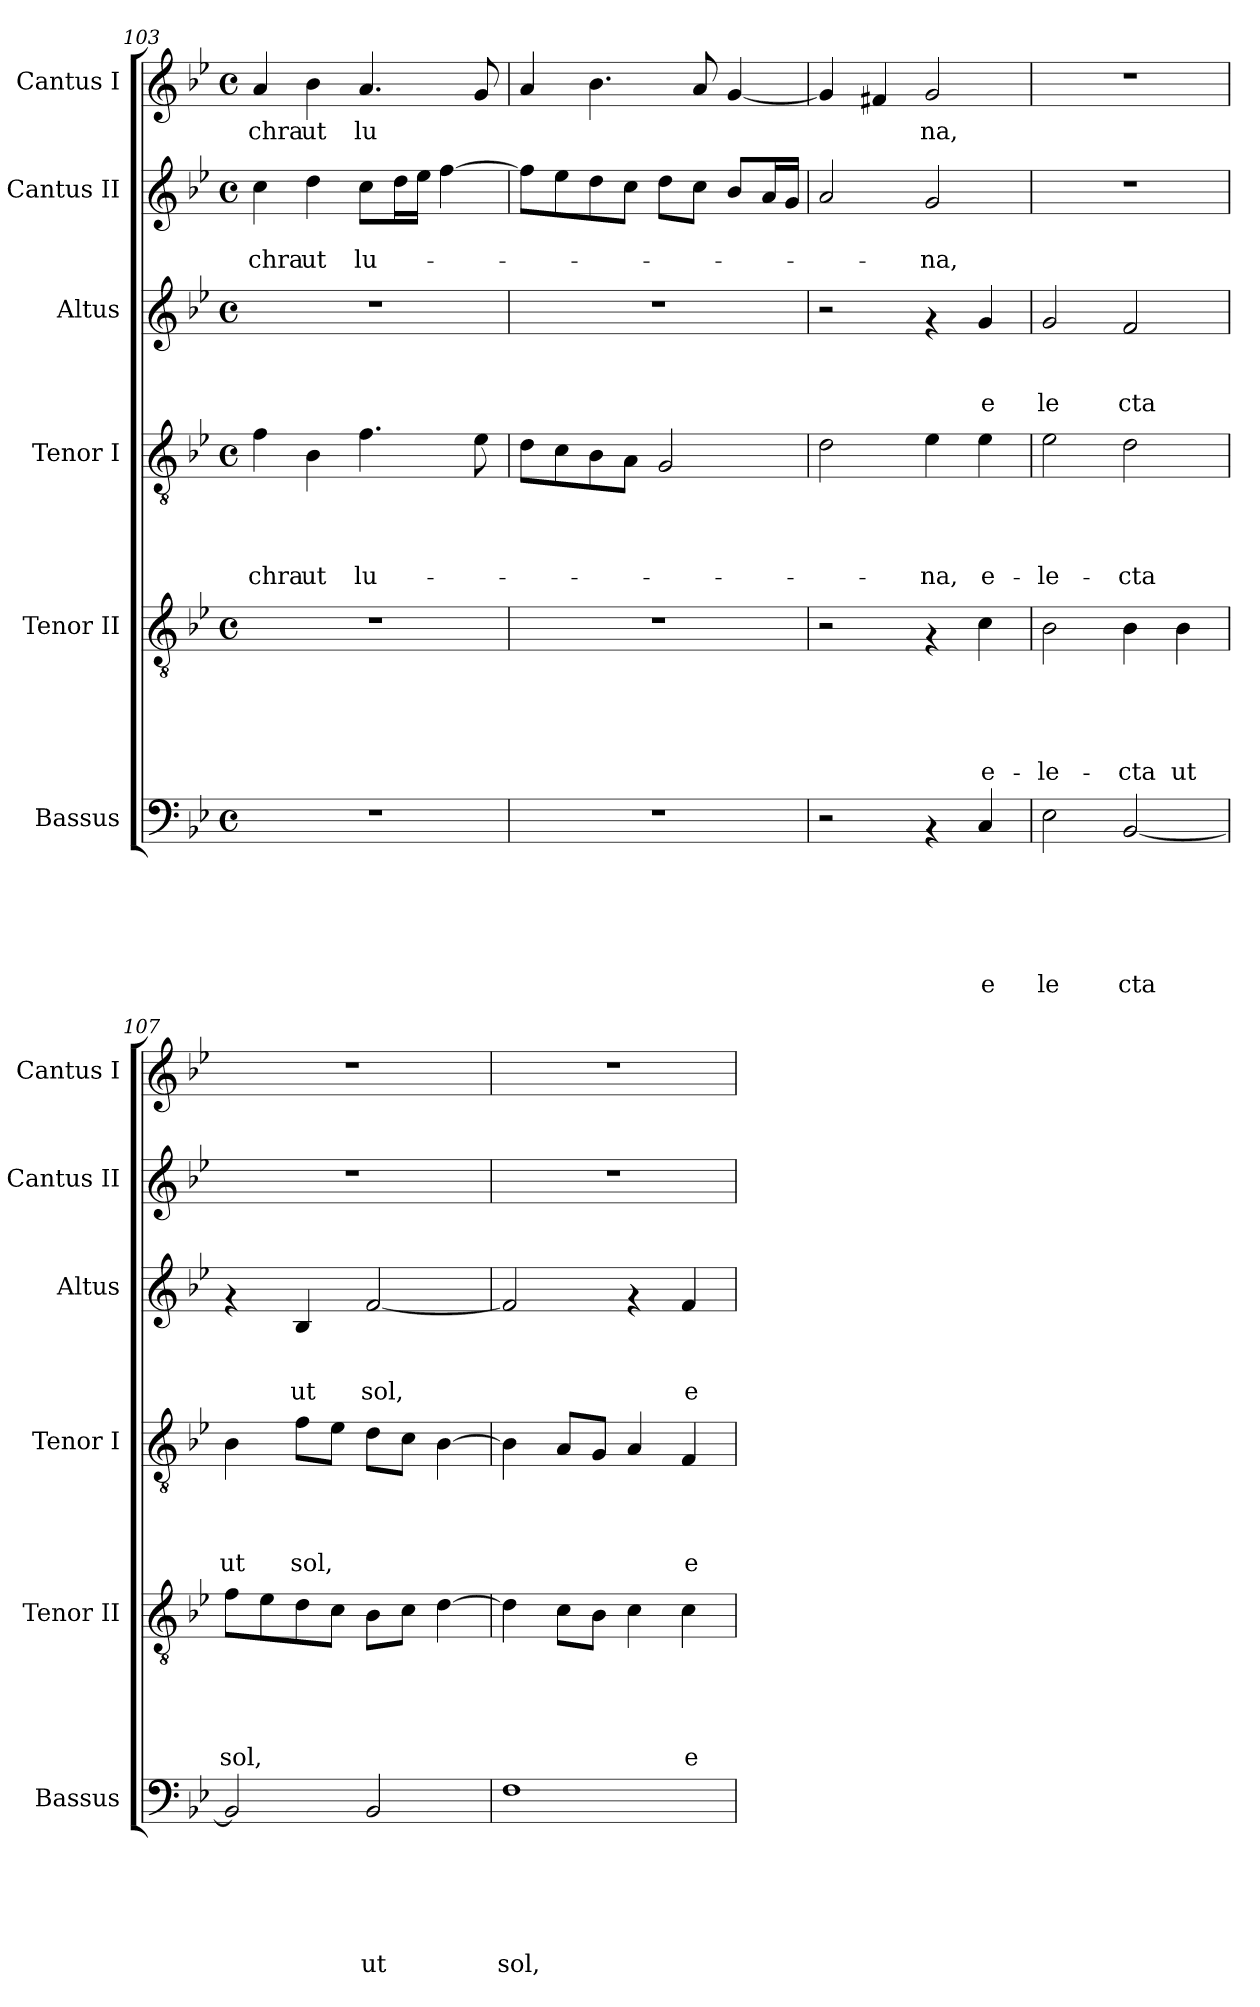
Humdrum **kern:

**kern	**text	**text	**text	**text	**text	**text	**kern	**text	**text	**text	**text	**text	**kern	**text	**text	**text	**text	**kern	**text	**text	**text	**kern	**text	**text	**kern	**text
*part6	*part6	*part6	*part6	*part6	*part6	*part6	*part5	*part5	*part5	*part5	*part5	*part5	*part4	*part4	*part4	*part4	*part4	*part3	*part3	*part3	*part3	*part2	*part2	*part2	*part1	*part1
*staff6	*staff6	*staff6	*staff6	*staff6	*staff6	*staff6	*staff5	*staff5	*staff5	*staff5	*staff5	*staff5	*staff4	*staff4	*staff4	*staff4	*staff4	*staff3	*staff3	*staff3	*staff3	*staff2	*staff2	*staff2	*staff1	*staff1
*I"Bassus	*	*	*	*	*	*	*I"Tenor II	*	*	*	*	*	*I"Tenor I	*	*	*	*	*I"Altus	*	*	*	*I"Cantus II	*	*	*I"Cantus I	*
*I'Bassus	*	*	*	*	*	*	*I'Tenor II	*	*	*	*	*	*I'Tenor I	*	*	*	*	*I'Altus	*	*	*	*I'Cantus II	*	*	*I'Cantus I	*
!!LO:PB:g=z
*clefF4	*	*	*	*	*	*	*clefGv2	*	*	*	*	*	*clefGv2	*	*	*	*	*clefG2	*	*	*	*clefG2	*	*	*clefG2	*
*k[b-e-]	*	*	*	*	*	*	*k[b-e-]	*	*	*	*	*	*k[b-e-]	*	*	*	*	*k[b-e-]	*	*	*	*k[b-e-]	*	*	*k[b-e-]	*
*B-:	*	*	*	*	*	*	*B-:	*	*	*	*	*	*B-:	*	*	*	*	*B-:	*	*	*	*B-:	*	*	*B-:	*
*M4/4	*	*	*	*	*	*	*M4/4	*	*	*	*	*	*M4/4	*	*	*	*	*M4/4	*	*	*	*M4/4	*	*	*M4/4	*
*met(c)	*	*	*	*	*	*	*met(c)	*	*	*	*	*	*met(c)	*	*	*	*	*met(c)	*	*	*	*met(c)	*	*	*met(c)	*
=103	=103	=103	=103	=103	=103	=103	=103	=103	=103	=103	=103	=103	=103	=103	=103	=103	=103	=103	=103	=103	=103	=103	=103	=103	=103	=103
!	!	!	!	!	!	!	!	!	!	!	!	!	!	!	!	!	!LO:LY:b	!	!	!	!	!	!	!LO:LY:b	!	!LO:LY:b
1r	.	.	.	.	.	.	1r	.	.	.	.	.	4f\	.	.	.	chra	1r	.	.	.	4cc\	.	-chra	4a/	chra
!	!	!	!	!	!	!	!	!	!	!	!	!	!	!	!	!	!LO:LY:b	!	!	!	!	!	!	!LO:LY:b	!	!LO:LY:b
.	.	.	.	.	.	.	.	.	.	.	.	.	4B-\	.	.	.	ut	.	.	.	.	4dd\	.	ut	4b-\	ut
!	!	!	!	!	!	!	!	!	!	!	!	!	!	!	!	!	!LO:LY:b	!	!	!	!	!	!	!LO:LY:b	!	!LO:LY:b
.	.	.	.	.	.	.	.	.	.	.	.	.	4.f\	.	.	.	lu-	.	.	.	.	8cc\L	.	lu-	4.a/	lu
.	.	.	.	.	.	.	.	.	.	.	.	.	.	.	.	.	.	.	.	.	.	16dd\L	.	.	.	.
.	.	.	.	.	.	.	.	.	.	.	.	.	.	.	.	.	.	.	.	.	.	16ee-\JJ	.	.	.	.
.	.	.	.	.	.	.	.	.	.	.	.	.	.	.	.	.	.	.	.	.	.	[>4ff\	.	.	.	.
.	.	.	.	.	.	.	.	.	.	.	.	.	8e-\	.	.	.	.	.	.	.	.	.	.	.	8g/	.
=104	=104	=104	=104	=104	=104	=104	=104	=104	=104	=104	=104	=104	=104	=104	=104	=104	=104	=104	=104	=104	=104	=104	=104	=104	=104	=104
1r	.	.	.	.	.	.	1r	.	.	.	.	.	8d\L	.	.	.	.	1r	.	.	.	8ff\L]	.	.	4a/	.
.	.	.	.	.	.	.	.	.	.	.	.	.	8c\	.	.	.	.	.	.	.	.	8ee-\	.	.	.	.
.	.	.	.	.	.	.	.	.	.	.	.	.	8B-\	.	.	.	.	.	.	.	.	8dd\	.	.	4.b-\	.
.	.	.	.	.	.	.	.	.	.	.	.	.	8A\J	.	.	.	.	.	.	.	.	8cc\J	.	.	.	.
.	.	.	.	.	.	.	.	.	.	.	.	.	2G/	.	.	.	.	.	.	.	.	8dd\L	.	.	.	.
.	.	.	.	.	.	.	.	.	.	.	.	.	.	.	.	.	.	.	.	.	.	8cc\J	.	.	8a/	.
.	.	.	.	.	.	.	.	.	.	.	.	.	.	.	.	.	.	.	.	.	.	8b-/L	.	.	[<4g/	.
.	.	.	.	.	.	.	.	.	.	.	.	.	.	.	.	.	.	.	.	.	.	16a/L	.	.	.	.
.	.	.	.	.	.	.	.	.	.	.	.	.	.	.	.	.	.	.	.	.	.	16g/JJ	.	.	.	.
=105	=105	=105	=105	=105	=105	=105	=105	=105	=105	=105	=105	=105	=105	=105	=105	=105	=105	=105	=105	=105	=105	=105	=105	=105	=105	=105
2r	.	.	.	.	.	.	2r	.	.	.	.	.	2d\	.	.	.	.	2r	.	.	.	2a/	.	.	4g/]	.
.	.	.	.	.	.	.	.	.	.	.	.	.	.	.	.	.	.	.	.	.	.	.	.	.	4f#X/	.
!	!	!	!	!	!	!	!	!	!	!	!	!	!	!	!	!	!LO:LY:b	!	!	!	!	!	!	!LO:LY:b	!	!LO:LY:b
4rAA	.	.	.	.	.	.	4rF	.	.	.	.	.	4e-\	.	.	.	-na,	4rf	.	.	.	2g/	.	-na,	2g/	na,
!	!	!	!	!	!	!LO:LY:b	!	!	!	!	!	!LO:LY:b	!	!	!	!	!LO:LY:b	!	!	!	!LO:LY:b	!	!	!	!	!
4C/	.	.	.	.	.	e	4c\	.	.	.	.	e-	4e-\	.	.	.	e-	4g/	.	.	e	.	.	.	.	.
=106	=106	=106	=106	=106	=106	=106	=106	=106	=106	=106	=106	=106	=106	=106	=106	=106	=106	=106	=106	=106	=106	=106	=106	=106	=106	=106
!	!	!	!	!	!	!LO:LY:b	!	!	!	!	!	!LO:LY:b	!	!	!	!	!LO:LY:b	!	!	!	!LO:LY:b	!	!	!	!	!
2E-\	.	.	.	.	.	le	2B-\	.	.	.	.	-le-	2e-\	.	.	.	-le-	2g/	.	.	le	1r	.	.	1r	.
!	!	!	!	!	!	!LO:LY:b	!	!	!	!	!	!LO:LY:b	!	!	!	!	!LO:LY:b	!	!	!	!LO:LY:b	!	!	!	!	!
[<2BB-/	.	.	.	.	.	cta	4B-\	.	.	.	.	-cta	2d\	.	.	.	-cta	2f/	.	.	cta	.	.	.	.	.
!	!	!	!	!	!	!	!	!	!	!	!	!LO:LY:b	!	!	!	!	!	!	!	!	!	!	!	!	!	!
.	.	.	.	.	.	.	4B-\	.	.	.	.	ut	.	.	.	.	.	.	.	.	.	.	.	.	.	.
=107	=107	=107	=107	=107	=107	=107	=107	=107	=107	=107	=107	=107	=107	=107	=107	=107	=107	=107	=107	=107	=107	=107	=107	=107	=107	=107
!	!	!	!	!	!	!	!	!	!	!	!	!LO:LY:b	!	!	!	!	!LO:LY:b	!	!	!	!	!	!	!	!	!
2BB-/]	.	.	.	.	.	.	8f\L	.	.	.	.	sol,	4B-\	.	.	.	ut	4rf	.	.	.	1r	.	.	1r	.
.	.	.	.	.	.	.	8e-\	.	.	.	.	.	.	.	.	.	.	.	.	.	.	.	.	.	.	.
!	!	!	!	!	!	!	!	!	!	!	!	!	!	!	!	!	!LO:LY:b	!	!	!	!LO:LY:b	!	!	!	!	!
.	.	.	.	.	.	.	8d\	.	.	.	.	.	8f\L	.	.	.	sol,	4B-/	.	.	ut	.	.	.	.	.
.	.	.	.	.	.	.	8c\J	.	.	.	.	.	8e-\J	.	.	.	.	.	.	.	.	.	.	.	.	.
!	!	!	!	!	!	!LO:LY:b	!	!	!	!	!	!	!	!	!	!	!	!	!	!	!LO:LY:b	!	!	!	!	!
2BB-/	.	.	.	.	.	ut	8B-\L	.	.	.	.	.	8d\L	.	.	.	.	[<2f/	.	.	sol,	.	.	.	.	.
.	.	.	.	.	.	.	8c\J	.	.	.	.	.	8c\J	.	.	.	.	.	.	.	.	.	.	.	.	.
.	.	.	.	.	.	.	[>4d\	.	.	.	.	.	[>4B-\	.	.	.	.	.	.	.	.	.	.	.	.	.
=108	=108	=108	=108	=108	=108	=108	=108	=108	=108	=108	=108	=108	=108	=108	=108	=108	=108	=108	=108	=108	=108	=108	=108	=108	=108	=108
!	!	!	!	!	!	!LO:LY:b	!	!	!	!	!	!	!	!	!	!	!	!	!	!	!	!	!	!	!	!
1F	.	.	.	.	.	sol,	4d\]	.	.	.	.	.	4B-\]	.	.	.	.	2f/]	.	.	.	1r	.	.	1r	.
.	.	.	.	.	.	.	8c\L	.	.	.	.	.	8A/L	.	.	.	.	.	.	.	.	.	.	.	.	.
.	.	.	.	.	.	.	8B-\J	.	.	.	.	.	8G/J	.	.	.	.	.	.	.	.	.	.	.	.	.
.	.	.	.	.	.	.	4c\	.	.	.	.	.	4A/	.	.	.	.	4rf	.	.	.	.	.	.	.	.
!	!	!	!	!	!	!	!	!	!	!	!	!LO:LY:b	!	!	!	!	!LO:LY:b	!	!	!	!LO:LY:b	!	!	!	!	!
.	.	.	.	.	.	.	4c\	.	.	.	.	e-	4F/	.	.	.	e-	4f/	.	.	e	.	.	.	.	.
=	=	=	=	=	=	=	=	=	=	=	=	=	=	=	=	=	=	=	=	=	=	=	=	=	=	=
*-	*-	*-	*-	*-	*-	*-	*-	*-	*-	*-	*-	*-	*-	*-	*-	*-	*-	*-	*-	*-	*-	*-	*-	*-	*-	*-
